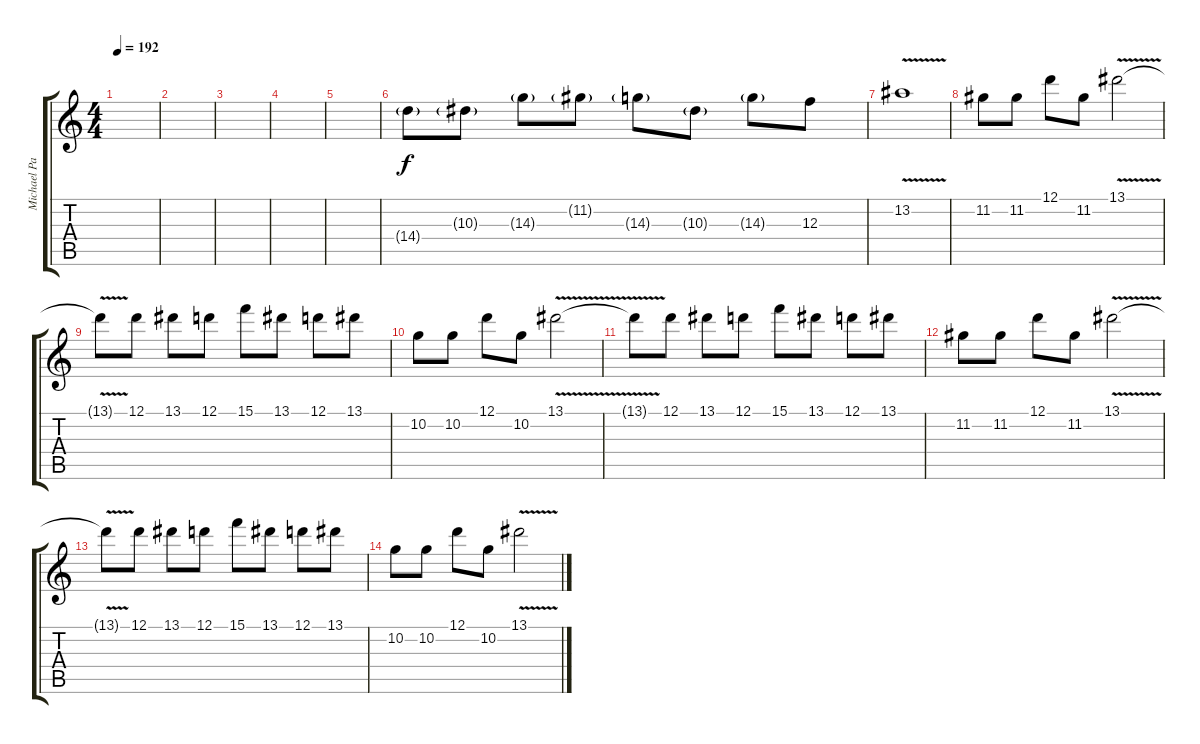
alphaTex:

\track ("Michael Paget Harmonizer (Guitar)" "Michael Pa") {instrument distortionguitar}
\staff {score tabs}
\tuning (D4 A3 F3 C3 G2 C2) {hide}
\ts (4 4)
\tempo 192
\clef g2
\ks c
|
|
|
|
|
14.4{g}.8 10.3{g}.8 14.3{g}.8 11.2{g}.8 14.3{g}.8 10.3{g}.8 14.3{g}.8 12.3.8{dy f} |
13.2{v}.1 |
11.2.8 11.2.8 12.1.8 11.2.8 13.1{v}.2 |
13.1{t}.8 12.1.8 13.1.8 12.1.8 15.1.8 13.1.8 12.1.8 13.1.8 |
10.2.8 10.2.8 12.1.8 10.2.8 13.1{v}.2 |
13.1{t}.8 12.1.8 13.1.8 12.1.8 15.1.8 13.1.8 12.1.8 13.1.8 |
11.2.8 11.2.8 12.1.8 11.2.8 13.1{v}.2 |
13.1{t}.8 12.1.8 13.1.8 12.1.8 15.1.8 13.1.8 12.1.8 13.1.8 |
10.2.8 10.2.8 12.1.8 10.2.8 13.1{v}.2
